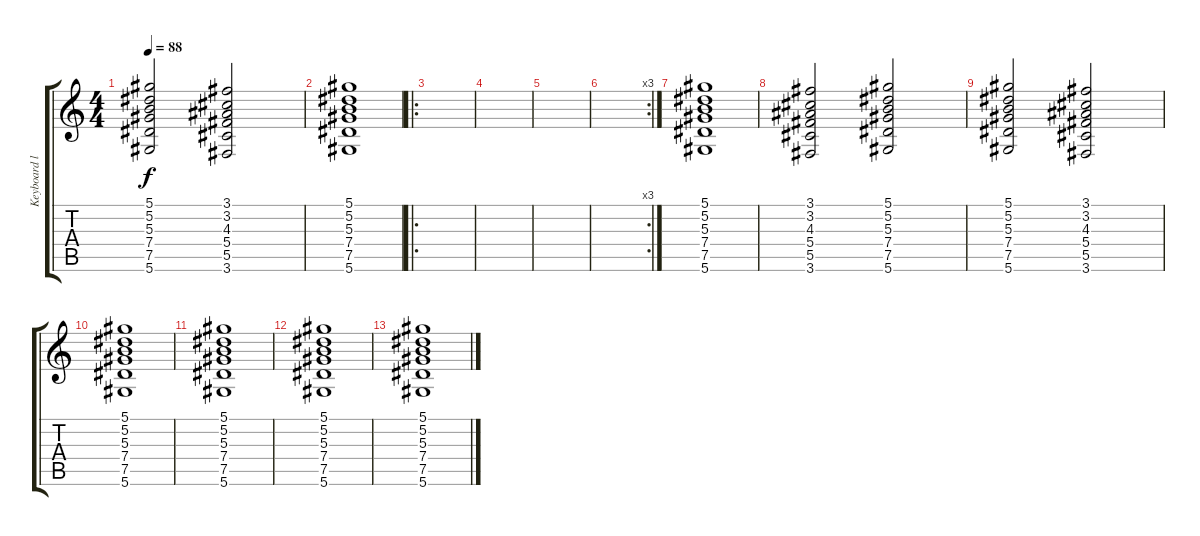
\track ("Keyboard line (by Rim)" "Keyboard l") {instrument acousticguitarsteel}
\staff {score tabs}
\tuning (Eb4 Bb3 Gb3 Db3 Ab2 Eb2) {hide}
\ts (4 4)
\tempo 88
\clef g2
\ks c
(5.1 5.2 5.3 7.4 7.5 5.6).2{dy f} (3.1 3.2 4.3 5.4 5.5 3.6).2 |
(5.1 5.2 5.3 7.4 7.5 5.6).1 |
\ro
|
|
|
\rc 3
|
(5.1 5.2 5.3 7.4 7.5 5.6).1 |
(3.1 3.2 4.3 5.4 5.5 3.6).2 (5.1 5.2 5.3 7.4 7.5 5.6).2 |
(5.1 5.2 5.3 7.4 7.5 5.6).2 (3.1 3.2 4.3 5.4 5.5 3.6).2 |
(5.1 5.2 5.3 7.4 7.5 5.6).1 |
(5.1 5.2 5.3 7.4 7.5 5.6).1 |
(5.1 5.2 5.3 7.4 7.5 5.6).1 |
(5.1 5.2 5.3 7.4 7.5 5.6).1
